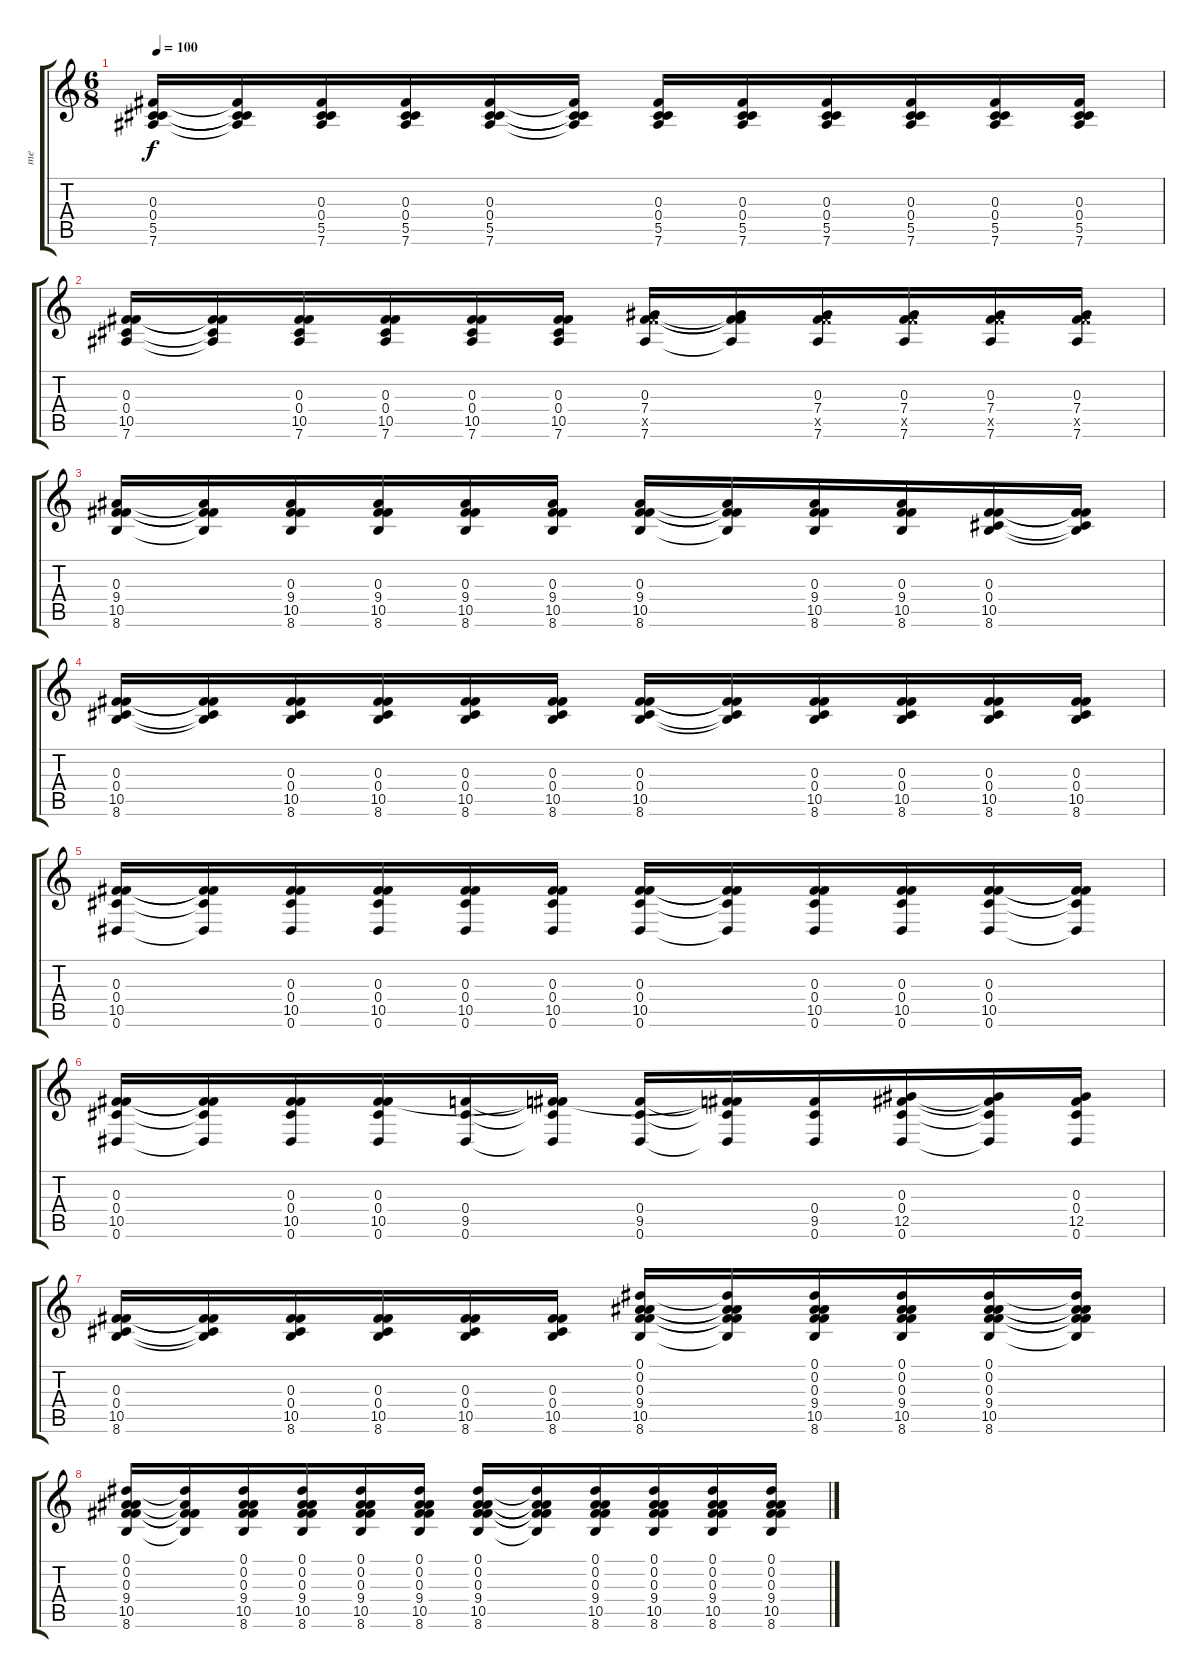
\track ("me" "me") {instrument electricguitarjazz}
\staff {score tabs}
\tuning (Eb4 Bb3 Gb3 Db3 Ab2 Eb2) {hide}
\ts (6 8)
\tempo 100
\clef g2
\ks c
(0.3 0.4 5.5 7.6).16{dy f} (0.3{t} 0.4{t} 5.5{t} 7.6{t}).16 (0.3 0.4 5.5 7.6).16 (0.3 0.4 5.5 7.6).16 (0.3 0.4 5.5 7.6).16 (0.3{t} 0.4{t} 5.5{t} 7.6{t}).16 (0.3 0.4 5.5 7.6).16 (0.3 0.4 5.5 7.6).16 (0.3 0.4 5.5 7.6).16 (0.3 0.4 5.5 7.6).16 (0.3 0.4 5.5 7.6).16 (0.3 0.4 5.5 7.6).16 |
(0.3 0.4 10.5 7.6).16 (0.3{t} 0.4{t} 10.5{t} 7.6{t}).16 (0.3 0.4 10.5 7.6).16 (0.3 0.4 10.5 7.6).16 (0.3 0.4 10.5 7.6).16 (0.3 0.4 10.5 7.6).16 (0.3 7.4 10.5{x} 7.6).16 (0.3{t} 7.4{t} 10.5{t} 7.6{t}).16 (0.3 7.4 10.5{x} 7.6).16 (0.3 7.4 10.5{x} 7.6).16 (0.3 7.4 10.5{x} 7.6).16 (0.3 7.4 10.5{x} 7.6).16 |
(0.3 9.4 10.5 8.6).16 (0.3{t} 9.4{t} 10.5{t} 8.6{t}).16 (0.3 9.4 10.5 8.6).16 (0.3 9.4 10.5 8.6).16 (0.3 9.4 10.5 8.6).16 (0.3 9.4 10.5 8.6).16 (0.3 9.4 10.5 8.6).16 (0.3{t} 9.4{t} 10.5{t} 8.6{t}).16 (0.3 9.4 10.5 8.6).16 (0.3 9.4 10.5 8.6).16 (0.3 0.4 10.5 8.6).16 (0.3{t} 0.4{t} 10.5{t} 8.6{t}).16 |
(0.3 0.4 10.5 8.6).16 (0.3{t} 0.4{t} 10.5{t} 8.6{t}).16 (0.3 0.4 10.5 8.6).16 (0.3 0.4 10.5 8.6).16 (0.3 0.4 10.5 8.6).16 (0.3 0.4 10.5 8.6).16 (0.3 0.4 10.5 8.6).16 (0.3{t} 0.4{t} 10.5{t} 8.6{t}).16 (0.3 0.4 10.5 8.6).16 (0.3 0.4 10.5 8.6).16 (0.3 0.4 10.5 8.6).16 (0.3 0.4 10.5 8.6).16 |
(0.3 0.4 10.5 0.6).16 (0.3{t} 0.4{t} 10.5{t} 0.6{t}).16 (0.3 0.4 10.5 0.6).16 (0.3 0.4 10.5 0.6).16 (0.3 0.4 10.5 0.6).16 (0.3 0.4 10.5 0.6).16 (0.3 0.4 10.5 0.6).16 (0.3{t} 0.4{t} 10.5{t} 0.6{t}).16 (0.3 0.4 10.5 0.6).16 (0.3 0.4 10.5 0.6).16 (0.3 0.4 10.5 0.6).16 (0.3{t} 0.4{t} 10.5{t} 0.6{t}).16 |
(0.3 0.4 10.5 0.6).16 (0.3{t} 0.4{t} 10.5{t} 0.6{t}).16 (0.3 0.4 10.5 0.6).16 (0.3 0.4 10.5 0.6).16 (0.4 9.5 0.6).16 (0.3{t} 0.4{t} 9.5{t} 0.6{t}).16 (0.4 9.5 0.6).16 (0.3{t} 0.4{t} 9.5{t} 0.6{t}).16 (0.4 9.5 0.6).16 (0.3 0.4 12.5 0.6).16 (0.3{t} 0.4{t} 12.5{t} 0.6{t}).16 (0.3 0.4 12.5 0.6).16 |
(0.3 0.4 10.5 8.6).16 (0.3{t} 0.4{t} 10.5{t} 8.6{t}).16 (0.3 0.4 10.5 8.6).16 (0.3 0.4 10.5 8.6).16 (0.3 0.4 10.5 8.6).16 (0.3 0.4 10.5 8.6).16 (0.1 0.2 0.3 9.4 10.5 8.6).16 (0.1{t} 0.2{t} 0.3{t} 9.4{t} 10.5{t} 8.6{t}).16 (0.1 0.2 0.3 9.4 10.5 8.6).16 (0.1 0.2 0.3 9.4 10.5 8.6).16 (0.1 0.2 0.3 9.4 10.5 8.6).16 (0.1{t} 0.2{t} 0.3{t} 9.4{t} 10.5{t} 8.6{t}).16 |
(0.1 0.2 0.3 9.4 10.5 8.6).16 (0.1{t} 0.2{t} 0.3{t} 10.5{t} 8.6{t}).16 (0.1 0.2 0.3 9.4 10.5 8.6).16 (0.1 0.2 0.3 9.4 10.5 8.6).16 (0.1 0.2 0.3 9.4 10.5 8.6).16 (0.1 0.2 0.3 9.4 10.5 8.6).16 (0.1 0.2 0.3 9.4 10.5 8.6).16 (0.1{t} 0.2{t} 0.3{t} 9.4{t} 10.5{t} 8.6{t}).16 (0.1 0.2 0.3 9.4 10.5 8.6).16 (0.1 0.2 0.3 9.4 10.5 8.6).16 (0.1 0.2 0.3 9.4 10.5 8.6).16 (0.1 0.2 0.3 9.4 10.5 8.6).16
